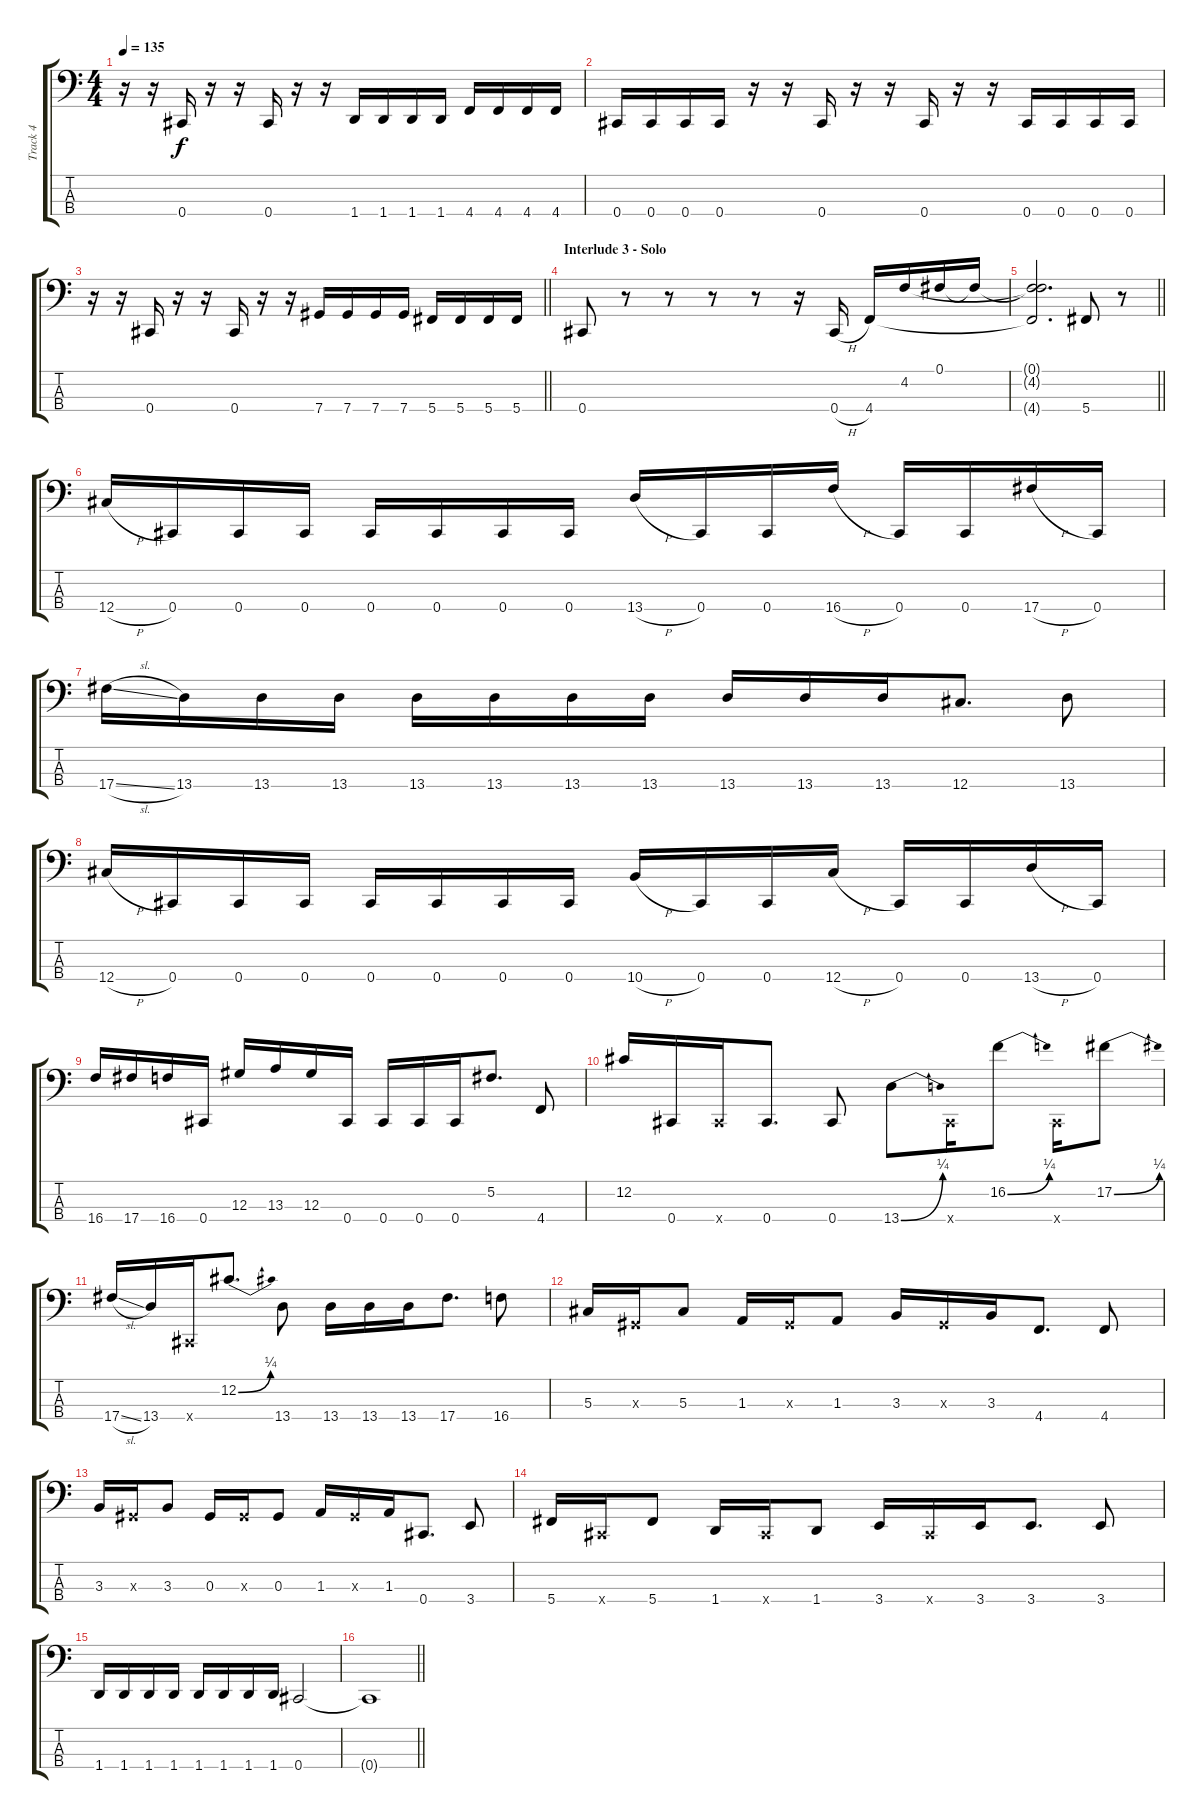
\track ("Track 4" "Track 4") {instrument slapbass1}
\staff {score tabs}
\tuning (Gb2 Db2 Ab1 Db1) {hide}
\ts (4 4)
\tempo 135
\clef f4
\ks c
r.16{dy f} r.16 0.4.16 r.16 r.16 0.4.16 r.16 r.16 1.4.16 1.4.16 1.4.16 1.4.16 4.4.16 4.4.16 4.4.16 4.4.16 |
0.4.16 0.4.16 0.4.16 0.4.16 r.16 r.16 0.4.16 r.16 r.16 0.4.16 r.16 r.16 0.4.16 0.4.16 0.4.16 0.4.16 |
\barLineRight lightlight
r.16 r.16 0.4.16 r.16 r.16 0.4.16 r.16 r.16 7.4.16 7.4.16 7.4.16 7.4.16 5.4.16 5.4.16 5.4.16 5.4.16 |
\section ("" "Interlude 3 - Solo")
0.4.8{instrument slapbass1} r.8 r.8 r.8 r.8 r.16 0.4{h}.16 4.4.16 4.2.16 0.1.16 0.1{t}.16 |
\barLineRight lightlight
(0.1{t} 4.2{t} 4.4{t}).2{d} 5.4.8 r.8 |
12.4{h}.16{instrument electricbassfinger} 0.4.16 0.4.16 0.4.16 0.4.16 0.4.16 0.4.16 0.4.16 13.4{h}.16 0.4.16 0.4.16 16.4{h}.16 0.4.16 0.4.16 17.4{h}.16 0.4.16 |
17.4{sl}.16 13.4.16 13.4.16 13.4.16 13.4.16 13.4.16 13.4.16 13.4.16 13.4.16 13.4.16 13.4.16 12.4.8{d} 13.4.8 |
12.4{h}.16 0.4.16 0.4.16 0.4.16 0.4.16 0.4.16 0.4.16 0.4.16 10.4{h}.16 0.4.16 0.4.16 12.4{h}.16 0.4.16 0.4.16 13.4{h}.16 0.4.16 |
16.4.16 17.4.16 16.4.16 0.4.16 12.3.16 13.3.16 12.3.16 0.4.16 0.4.16 0.4.16 0.4.16 5.2.8{d} 4.4.8 |
12.2.16{instrument slapbass1} 0.4.16 0.4{x}.16 0.4.8{d} 0.4.8 13.4{be (bend 0 0 60 1)}.8 0.4{x}.16 16.2{be (bend 0 0 60 1)}.8 0.4{x}.16 17.2{be (bend 0 0 60 1)}.8 |
17.4{sl}.16 13.4.16 0.4{x}.16 12.2{be (bend 0 0 60 1)}.8{d} 13.4.8 13.4.16 13.4.16 13.4.16 17.4.8{d} 16.4.8 |
5.3.16 0.3{x}.16 5.3.8 1.3.16 0.3{x}.16 1.3.8 3.3.16 0.3{x}.16 3.3.16 4.4.8{d} 4.4.8 |
3.3.16 0.3{x}.16 3.3.8 0.3.16 0.3{x}.16 0.3.8 1.3.16 0.3{x}.16 1.3.16 0.4.8{d} 3.4.8 |
5.4.16 0.4{x}.16 5.4.8 1.4.16 0.4{x}.16 1.4.8 3.4.16 0.4{x}.16 3.4.16 3.4.8{d} 3.4.8 |
1.4.16 1.4.16 1.4.16 1.4.16 1.4.16 1.4.16 1.4.16 1.4.16 0.4.2 |
\barLineRight lightlight
0.4{t}.1
